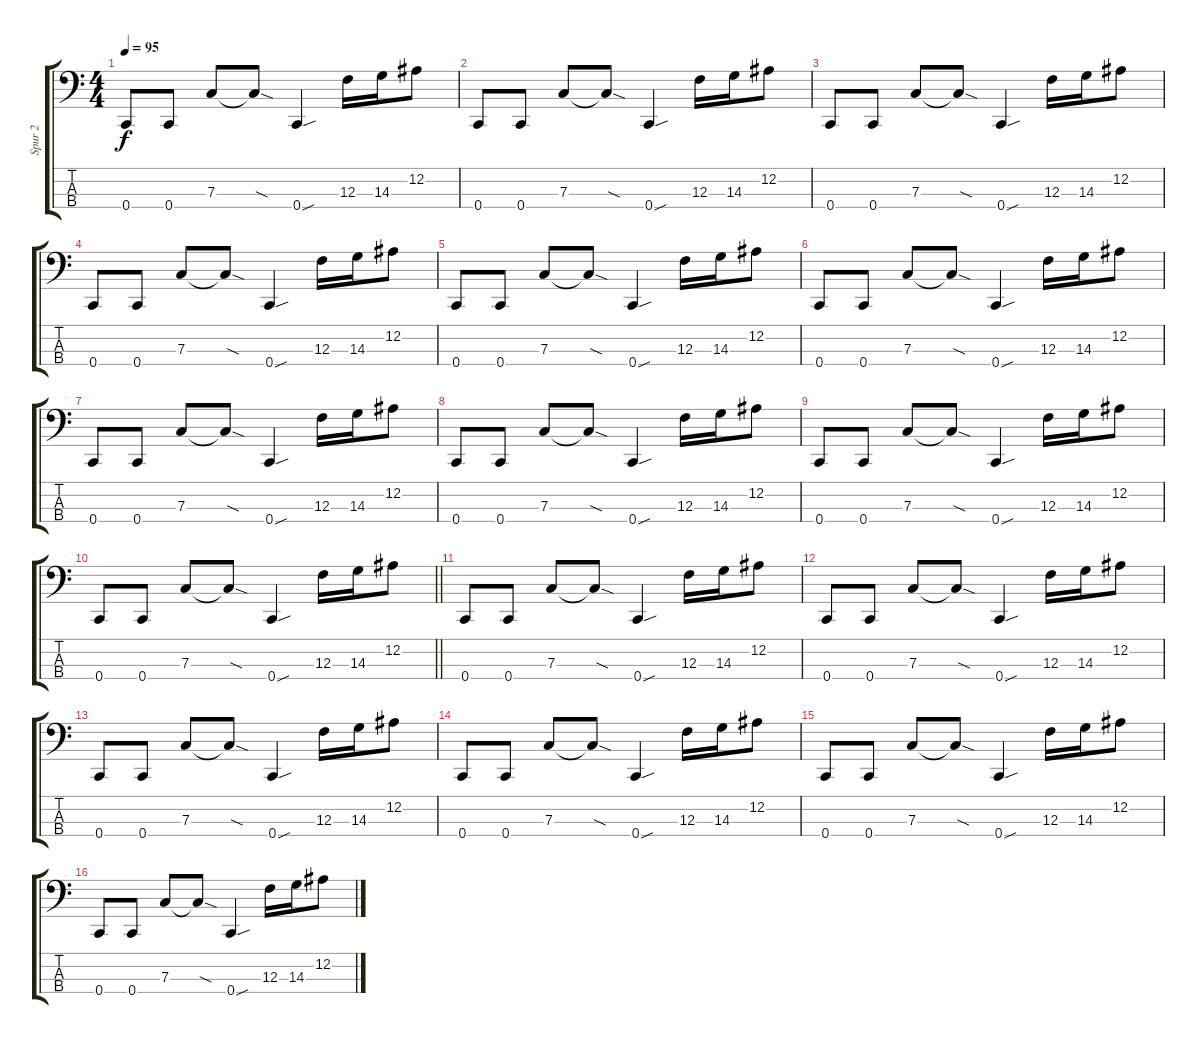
\track ("Spur 2" "Spur 2") {instrument electricbassfinger}
\staff {score tabs}
\tuning (Eb2 Bb1 F1 C1) {hide}
\ts (4 4)
\tempo 95
\clef f4
\ks c
0.4.8{dy f} 0.4.8 7.3.8 7.3{sod t}.8 0.4{sou}.4 12.3.16 14.3.16 12.2.8 |
0.4.8 0.4.8 7.3.8 7.3{sod t}.8 0.4{sou}.4 12.3.16 14.3.16 12.2.8 |
0.4.8 0.4.8 7.3.8 7.3{sod t}.8 0.4{sou}.4 12.3.16 14.3.16 12.2.8 |
0.4.8 0.4.8 7.3.8 7.3{sod t}.8 0.4{sou}.4 12.3.16 14.3.16 12.2.8 |
0.4.8 0.4.8 7.3.8 7.3{sod t}.8 0.4{sou}.4 12.3.16 14.3.16 12.2.8 |
0.4.8 0.4.8 7.3.8 7.3{sod t}.8 0.4{sou}.4 12.3.16 14.3.16 12.2.8 |
0.4.8 0.4.8 7.3.8 7.3{sod t}.8 0.4{sou}.4 12.3.16 14.3.16 12.2.8 |
0.4.8 0.4.8 7.3.8 7.3{sod t}.8 0.4{sou}.4 12.3.16 14.3.16 12.2.8 |
0.4.8 0.4.8 7.3.8 7.3{sod t}.8 0.4{sou}.4 12.3.16 14.3.16 12.2.8 |
\barLineRight lightlight
0.4.8 0.4.8 7.3.8 7.3{sod t}.8 0.4{sou}.4 12.3.16 14.3.16 12.2.8 |
0.4.8 0.4.8 7.3.8 7.3{sod t}.8 0.4{sou}.4 12.3.16 14.3.16 12.2.8 |
0.4.8 0.4.8 7.3.8 7.3{sod t}.8 0.4{sou}.4 12.3.16 14.3.16 12.2.8 |
0.4.8 0.4.8 7.3.8 7.3{sod t}.8 0.4{sou}.4 12.3.16 14.3.16 12.2.8 |
0.4.8 0.4.8 7.3.8 7.3{sod t}.8 0.4{sou}.4 12.3.16 14.3.16 12.2.8 |
0.4.8 0.4.8 7.3.8 7.3{sod t}.8 0.4{sou}.4 12.3.16 14.3.16 12.2.8 |
0.4.8 0.4.8 7.3.8 7.3{sod t}.8 0.4{sou}.4 12.3.16 14.3.16 12.2.8
